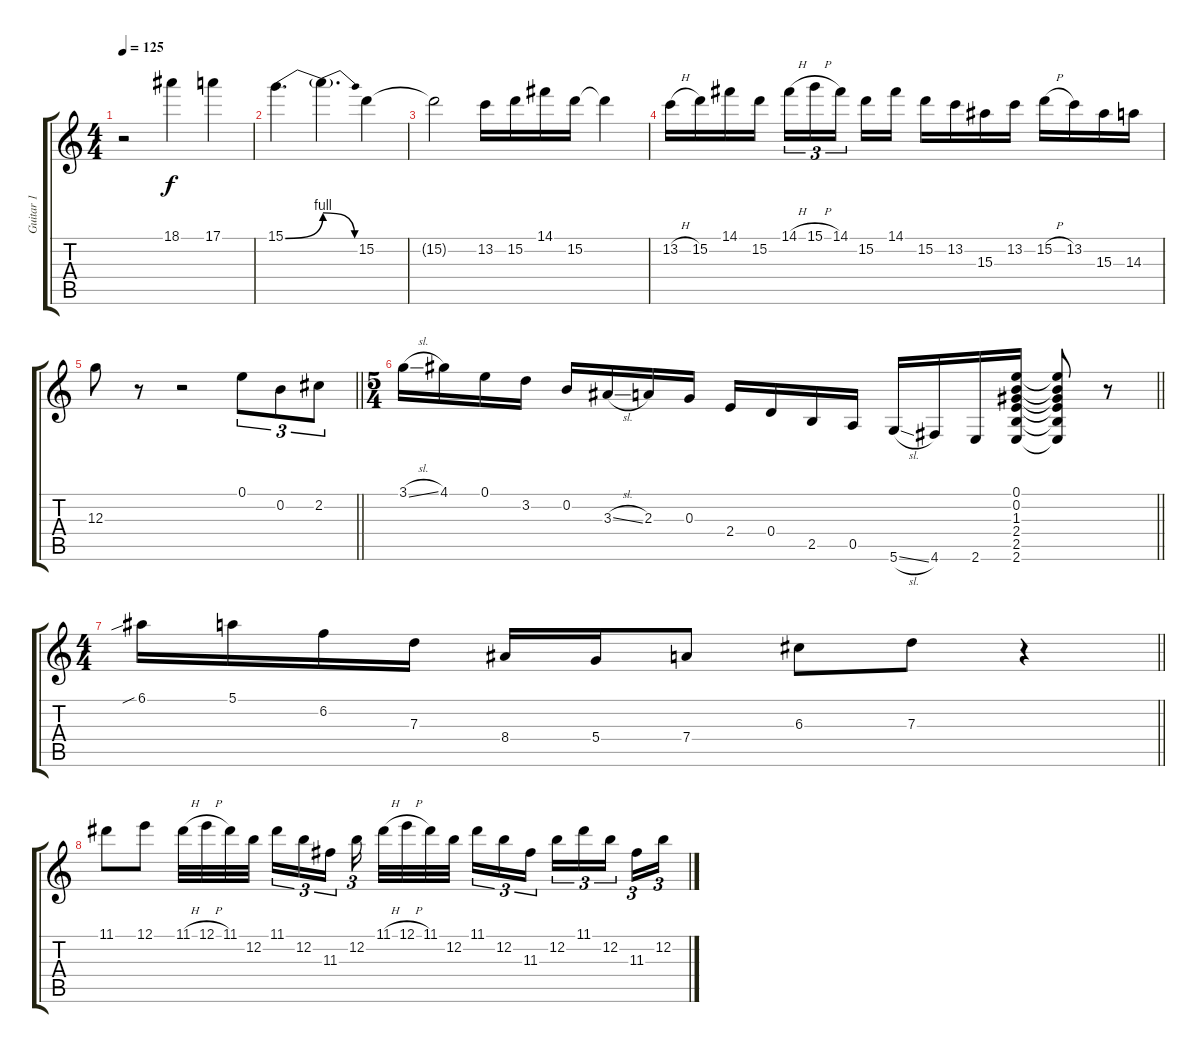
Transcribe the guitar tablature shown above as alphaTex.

\track ("Guitar 1" "Guitar 1") {instrument distortionguitar}
\staff {score tabs}
\tuning (E4 B3 G3 D3 A2 D2) {hide}
\ts (4 4)
\section ("" "")
\tempo 125
\clef g2
\ks c
r.2{dy f} 18.1.4 17.1.4 |
15.1{be (bend 0 0 60 4)}.4{d} 15.1{be (release 0 4 60 0) t}.4{d} 15.2.4 |
15.2{t}.2 13.2.16 15.2.16 14.1.16 15.2.16 15.2{t}.4 |
13.2{h}.16 15.2.16 14.1.16 15.2.16 14.1{h}.16{tu (3 2)} 15.1{h}.16{tu (3 2)} 14.1.16{tu (3 2) beam splitsecondary} 15.2.16 14.1.16 15.2.16 13.2.16 15.3.16 13.2.16 15.2{h}.16 13.2.16 15.3.16 14.3.16 |
\barLineRight lightlight
12.3.8 r.8 r.2 0.1.8{tu (3 2)} 0.2.8{tu (3 2)} 2.2.8{tu (3 2)} |
\ts (5 4)
\section ("" "")
\barLineRight lightlight
3.1{sl}.16 4.1.16 0.1.16 3.2.16 0.2.16 3.3{sl}.16 2.3.16 0.3.16 2.4.16 0.4.16 2.5.16 0.5.16 5.6{sl}.16 4.6.16 2.6.16 (0.1 0.2 1.3 2.4 2.5 2.6).16 (0.1{t} 0.2{t} 1.3{t} 2.4{t} 2.5{t} 2.6{t}).8 r.8 |
\ts (4 4)
\section ("" "")
\barLineRight lightlight
6.1{sib}.16 5.1.16 6.2.16 7.3.16 8.4.16 5.4.16 7.4.8 6.3.8 7.3.8 r.4 |
\section ("" "")
11.1.8 12.1.8 11.1{h}.32 12.1{h}.32 11.1.32 12.2.32{beam splitsecondary} 11.1.16{tu (3 2)} 12.2.16{tu (3 2)} 11.3.16{tu (3 2)} 12.2.16{tu (3 2) beam splitsecondary} 11.1{h}.32 12.1{h}.32 11.1.32 12.2.32{beam splitsecondary} 11.1.16{tu (3 2)} 12.2.16{tu (3 2)} 11.3.16{tu (3 2) beam splitsecondary} 12.2.16{tu (3 2)} 11.1.16{tu (3 2)} 12.2.16{tu (3 2) beam splitsecondary} 11.3.16{tu (3 2)} 12.2.16{tu (3 2)}
